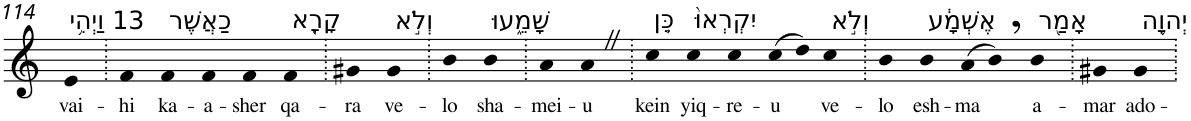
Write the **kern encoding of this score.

**kern	**text
*part1	*part1
*staff1	*staff1
*I"Piano	*
*I'Pno	*
!!LO:PB:g=z
*clefG2	*
*k[]	*
=114	=114
!LO:TX:a:t=13 וַיְהִ֥י	!
!	!LO:LY:b
4e	vai-
=115.	=115.
!	!LO:LY:b
4f	-hi
!LO:TX:a:t=כַאֲשֶׁר	!
!	!LO:LY:b
4f	ka-
!	!LO:LY:b
4f	-a-
!	!LO:LY:b
4f	-sher
!LO:TX:a:t=קָרָ֖א	!
!	!LO:LY:b
4f	qa-
=116.	=116.
!	!LO:LY:b
4g#X	-ra
!LO:TX:a:t=וְלֹ֣א	!
!	!LO:LY:b
4g#	ve-
=117.	=117.
!	!LO:LY:b
4b	-lo
!LO:TX:a:t=שָׁמֵ֑עוּ	!
!	!LO:LY:b
4b	sha-
=118.	=118.
!	!LO:LY:b
4a	-mei-
!	!LO:LY:b
4aZ	-u
=119.	=119.
!LO:TX:a:t=כֵּ֤ן	!
!	!LO:LY:b
4cc	kein
!LO:TX:a:t=יִקְרְאוּ֙	!
!	!LO:LY:b
4cc	yiq-
!	!LO:LY:b
4cc	-re-
!	!LO:LY:b
(>8cc	-u
8dd)	.
!LO:TX:a:t=וְלֹ֣א	!
!	!LO:LY:b
4cc	ve-
=120.	=120.
!	!LO:LY:b
4b	-lo
!LO:TX:a:t=אֶשְׁמָ֔ע	!
!	!LO:LY:b
4b	esh-
!	!LO:LY:b
(>8a	-ma
8b,)	.
!LO:TX:a:t=אָמַ֖ר	!
!	!LO:LY:b
4b	a-
=121.	=121.
!	!LO:LY:b
4g#X	-mar
!LO:TX:a:t=יְהוָ֥ה	!
!	!LO:LY:b
4g#	ado-
=.	=.
*-	*-
